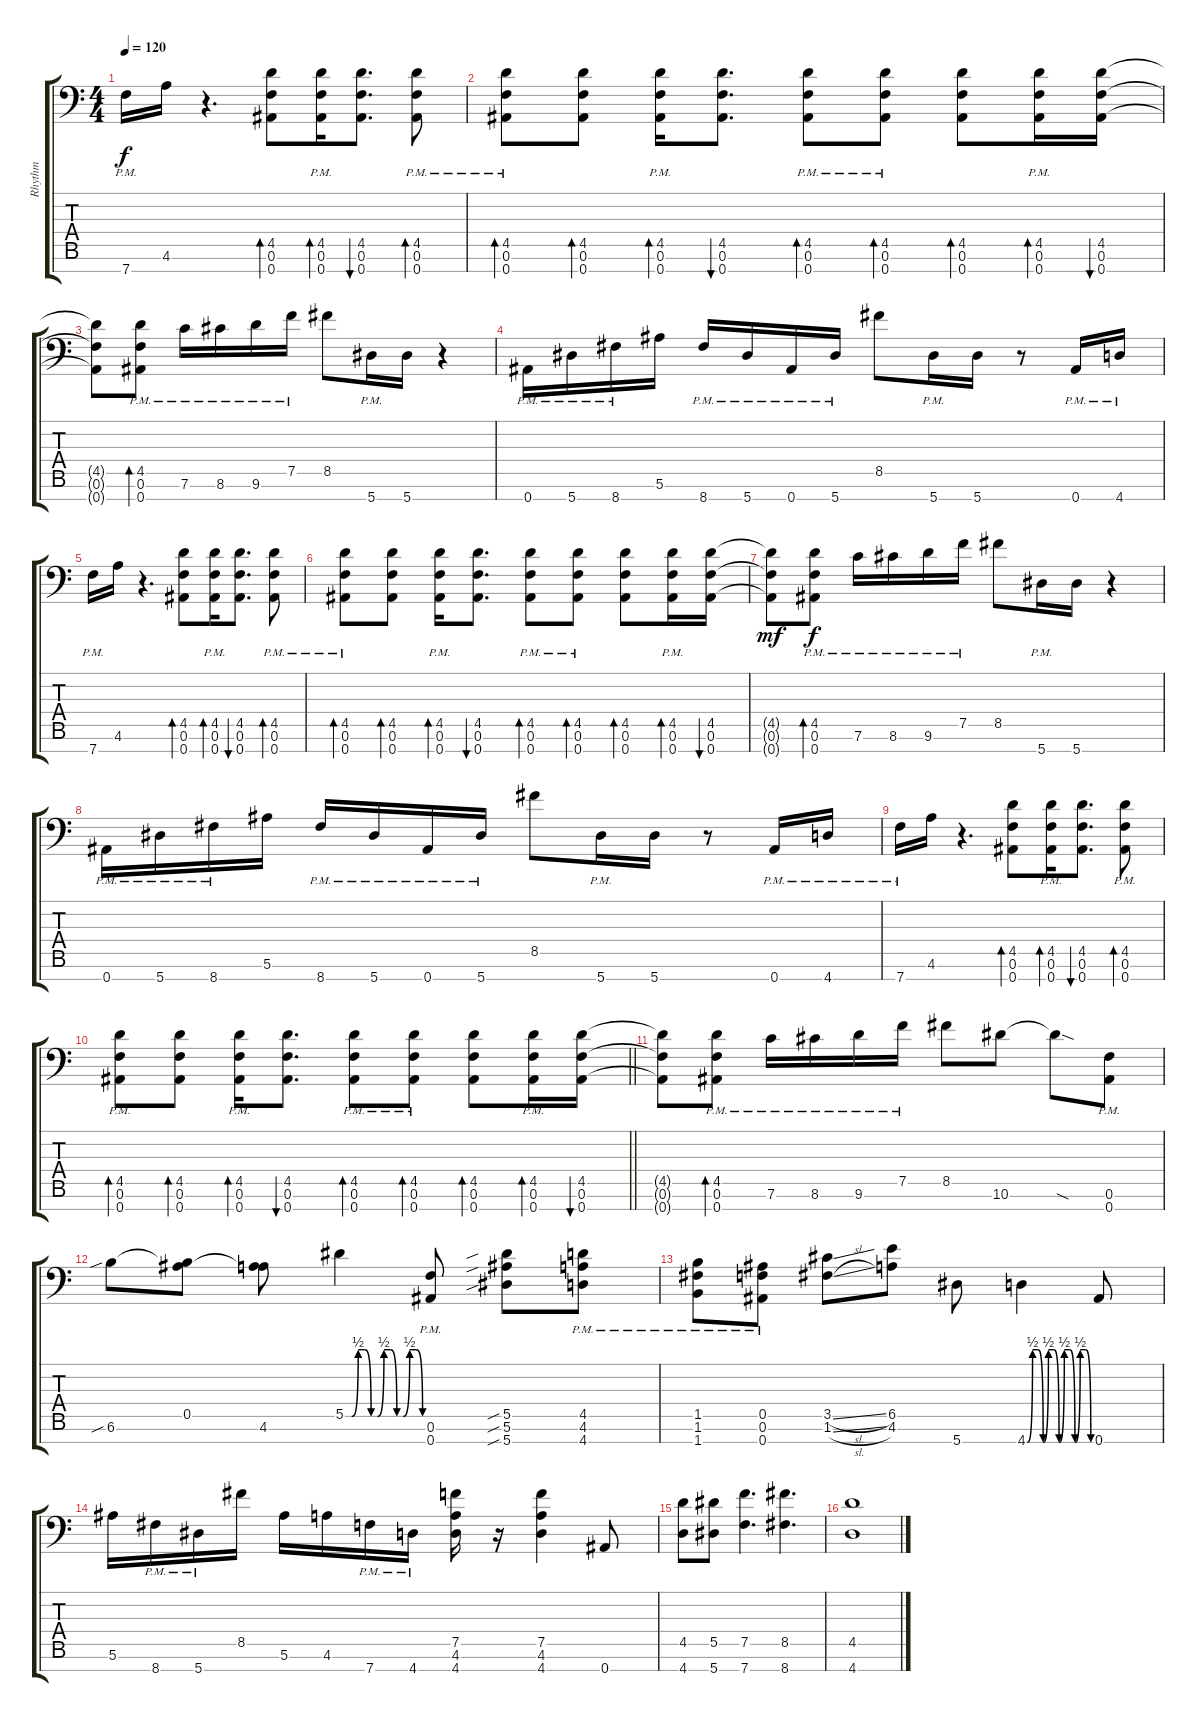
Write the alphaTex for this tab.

\track ("Rhythm" "Rhythm") {instrument distortionguitar}
\staff {score tabs}
\tuning (F4 C4 Ab3 Eb3 Bb2 F2 Bb1) {hide}
\ts (4 4)
\tempo 120
\clef f4
\ks c
7.7{pm}.16{dy f} 4.6.16 r.4{d} (4.5 0.6 0.7).8{bd 120} (4.5{pm} 0.6{pm} 0.7{pm}).16{bd 120} (4.5 0.6 0.7).8{d bu 120} (4.5{pm} 0.6{pm} 0.7{pm}).8{bd 120} |
(4.5{pm} 0.6{pm} 0.7{pm}).8{bd 120} (4.5 0.6 0.7).8{bd 120} (4.5{pm} 0.6{pm} 0.7{pm}).16{bd 120} (4.5 0.6 0.7).8{d bu 120} (4.5{pm} 0.6{pm} 0.7{pm}).8{bd 120} (4.5{pm} 0.6{pm} 0.7{pm}).8{bd 120} (4.5 0.6 0.7).8{bd 120} (4.5{pm} 0.6{pm} 0.7{pm}).16{bd 120} (4.5 0.6 0.7).16{bu 120} |
(4.5{t} 0.6{t} 0.7{t}).8 (4.5{pm} 0.6{pm} 0.7{pm}).8{bd 60} 7.6{pm}.16 8.6{pm}.16 9.6{pm}.16 7.5{pm}.16 8.5.8 5.7{pm}.16 5.7.16 r.4 |
0.7{pm}.16 5.7{pm}.16 8.7{pm}.16 5.6.16 8.7{pm}.16 5.7{pm}.16 0.7{pm}.16 5.7{pm}.16 8.5.8 5.7{pm}.16 5.7.16 r.8 0.7{pm}.16 4.7{pm}.16 |
7.7{pm}.16 4.6.16 r.4{d} (4.5 0.6 0.7).8{bd 60} (4.5{pm} 0.6{pm} 0.7{pm}).16{bd 60} (4.5 0.6 0.7).8{d bu 60} (4.5{pm} 0.6{pm} 0.7{pm}).8{bd 60} |
(4.5{pm} 0.6{pm} 0.7{pm}).8{bd 60} (4.5 0.6 0.7).8{bd 60} (4.5{pm} 0.6{pm} 0.7{pm}).16{bd 60} (4.5 0.6 0.7).8{d bu 60} (4.5{pm} 0.6{pm} 0.7{pm}).8{bd 60} (4.5{pm} 0.6{pm} 0.7{pm}).8{bd 60} (4.5 0.6 0.7).8{bd 60} (4.5{pm} 0.6{pm} 0.7{pm}).16{bd 60} (4.5 0.6 0.7).16{bu 60} |
(4.5{t} 0.6{t} 0.7{t}).8{dy mf} (4.5{pm} 0.6{pm} 0.7{pm}).8{bd 60 dy f} 7.6{pm}.16 8.6{pm}.16 9.6{pm}.16 7.5{pm}.16 8.5.8 5.7{pm}.16 5.7.16 r.4 |
0.7{pm}.16 5.7{pm}.16 8.7{pm}.16 5.6.16 8.7{pm}.16 5.7{pm}.16 0.7{pm}.16 5.7{pm}.16 8.5.8 5.7{pm}.16 5.7.16 r.8 0.7{pm}.16 4.7{pm}.16 |
7.7{pm}.16 4.6.16 r.4{d} (4.5 0.6 0.7).8{bd 60} (4.5{pm} 0.6{pm} 0.7{pm}).16{bd 60} (4.5 0.6 0.7).8{d bu 60} (4.5{pm} 0.6{pm} 0.7{pm}).8{bd 60} |
\barLineRight lightlight
(4.5{pm} 0.6{pm} 0.7{pm}).8{bd 60} (4.5 0.6 0.7).8{bd 60} (4.5{pm} 0.6{pm} 0.7{pm}).16{bd 60} (4.5 0.6 0.7).8{d bu 60} (4.5{pm} 0.6{pm} 0.7{pm}).8{bd 60} (4.5{pm} 0.6{pm} 0.7{pm}).8{bd 60} (4.5 0.6 0.7).8{bd 60} (4.5{pm} 0.6{pm} 0.7{pm}).16{bd 60} (4.5 0.6 0.7).16{bu 60} |
\section ("" "")
(4.5{t} 0.6{t} 0.7{t}).8 (4.5{pm} 0.6{pm} 0.7{pm}).8{bd 60} 7.6{pm}.16 8.6{pm}.16 9.6{pm}.16 7.5{pm}.16 8.5.8 10.6.8 10.6{sod t}.8 (0.6{pm} 0.7{pm}).8 |
6.6{sib}.8 (0.5 6.6{t}).8 (0.5{t} 4.6).8 5.5{be (custom 0 0 5 0 10 2 15 2 20 0 25 0 30 2 35 2 40 0 45 0 50 2 55 2 60 0)}.4 (0.6{pm} 0.7{pm}).8 (5.5{sib} 5.6{sib} 5.7{sib}).8 (4.5{pm} 4.6{pm} 4.7{pm}).8 |
(1.5{pm} 1.6{pm} 1.7{pm}).8 (0.5{pm} 0.6{pm} 0.7{pm}).8 (3.5{sl} 1.6{sl}).8 (6.5 4.6).8 5.7.8 4.7{be (custom 0 0 5 2 10 2 15 0 20 2 25 2 30 0 35 2 40 2 45 0 50 2 55 2 60 0)}.4 0.7.8 |
5.6.16 8.7{pm}.16 5.7{pm}.16 8.5.16 5.6.16 4.6.16 7.7{pm}.16 4.7{pm}.16 (7.5 4.6 4.7).16 r.16 (7.5 4.6 4.7).4 0.7.8 |
(4.5 4.7).8 (5.5 5.7).8 (7.5 7.7).4{d} (8.5 8.7).4{d} |
(4.5 4.7).1
